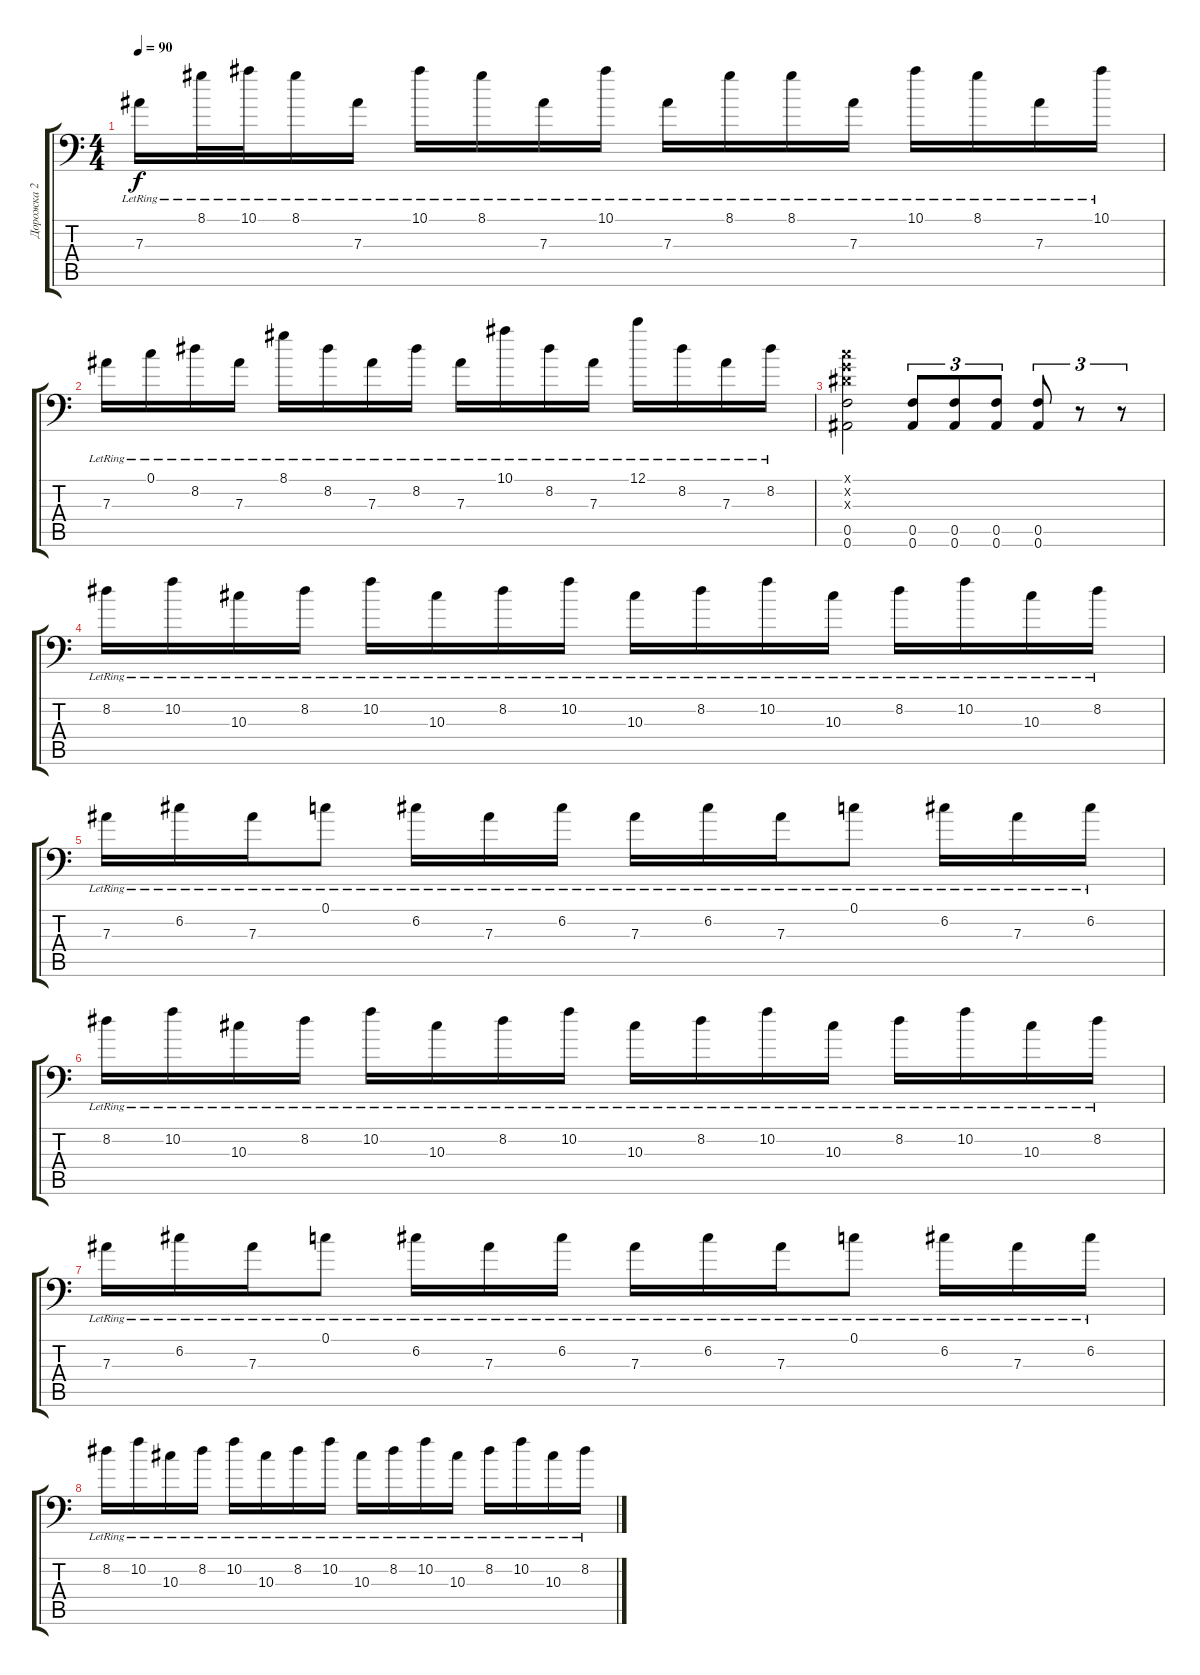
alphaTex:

\track ("Дорожка 2" "Дорожка 2") {instrument distortionguitar}
\staff {score tabs}
\tuning (C4 G3 Eb3 Bb2 F2 Bb1) {hide}
\ts (4 4)
\tempo 90
\clef f4
\ks c
7.3{lr}.16{dy f} 8.1{lr}.32 10.1{lr}.32 8.1{lr}.16 7.3{lr}.16 10.1{lr}.16 8.1{lr}.16 7.3{lr}.16 10.1{lr}.16 7.3{lr}.16 8.1{lr}.16 8.1{lr}.16 7.3{lr}.16 10.1{lr}.16 8.1{lr}.16 7.3{lr}.16 10.1{lr}.16 |
7.3{lr}.16 0.1{lr}.16 8.2{lr}.16 7.3{lr}.16 8.1{lr}.16 8.2{lr}.16 7.3{lr}.16 8.2{lr}.16 7.3{lr}.16 10.1{lr}.16 8.2{lr}.16 7.3{lr}.16 12.1{lr}.16 8.2{lr}.16 7.3{lr}.16 8.2{lr}.16 |
(0.1{x} 0.2{x} 0.3{x} 0.5 0.6).2 (0.5 0.6).8{tu (3 2)} (0.5 0.6).8{tu (3 2)} (0.5 0.6).8{tu (3 2)} (0.5 0.6).8{tu (3 2)} r.8{tu (3 2)} r.8{tu (3 2)} |
8.2{lr}.16{instrument acousticguitarsteel} 10.2{lr}.16 10.3{lr}.16 8.2{lr}.16 10.2{lr}.16 10.3{lr}.16 8.2{lr}.16 10.2{lr}.16 10.3{lr}.16 8.2{lr}.16 10.2{lr}.16 10.3{lr}.16 8.2{lr}.16 10.2{lr}.16 10.3{lr}.16 8.2{lr}.16 |
7.3{lr}.16 6.2{lr}.16 7.3{lr}.16 0.1{lr}.8 6.2{lr}.16 7.3{lr}.16 6.2{lr}.16 7.3{lr}.16 6.2{lr}.16 7.3{lr}.16 0.1{lr}.8 6.2{lr}.16 7.3{lr}.16 6.2{lr}.16 |
8.2{lr}.16{instrument acousticguitarsteel} 10.2{lr}.16 10.3{lr}.16 8.2{lr}.16 10.2{lr}.16 10.3{lr}.16 8.2{lr}.16 10.2{lr}.16 10.3{lr}.16 8.2{lr}.16 10.2{lr}.16 10.3{lr}.16 8.2{lr}.16 10.2{lr}.16 10.3{lr}.16 8.2{lr}.16 |
7.3{lr}.16 6.2{lr}.16 7.3{lr}.16 0.1{lr}.8 6.2{lr}.16 7.3{lr}.16 6.2{lr}.16 7.3{lr}.16 6.2{lr}.16 7.3{lr}.16 0.1{lr}.8 6.2{lr}.16 7.3{lr}.16 6.2{lr}.16 |
8.2{lr}.16{instrument acousticguitarsteel} 10.2{lr}.16 10.3{lr}.16 8.2{lr}.16 10.2{lr}.16 10.3{lr}.16 8.2{lr}.16 10.2{lr}.16 10.3{lr}.16 8.2{lr}.16 10.2{lr}.16 10.3{lr}.16 8.2{lr}.16 10.2{lr}.16 10.3{lr}.16 8.2{lr}.16
